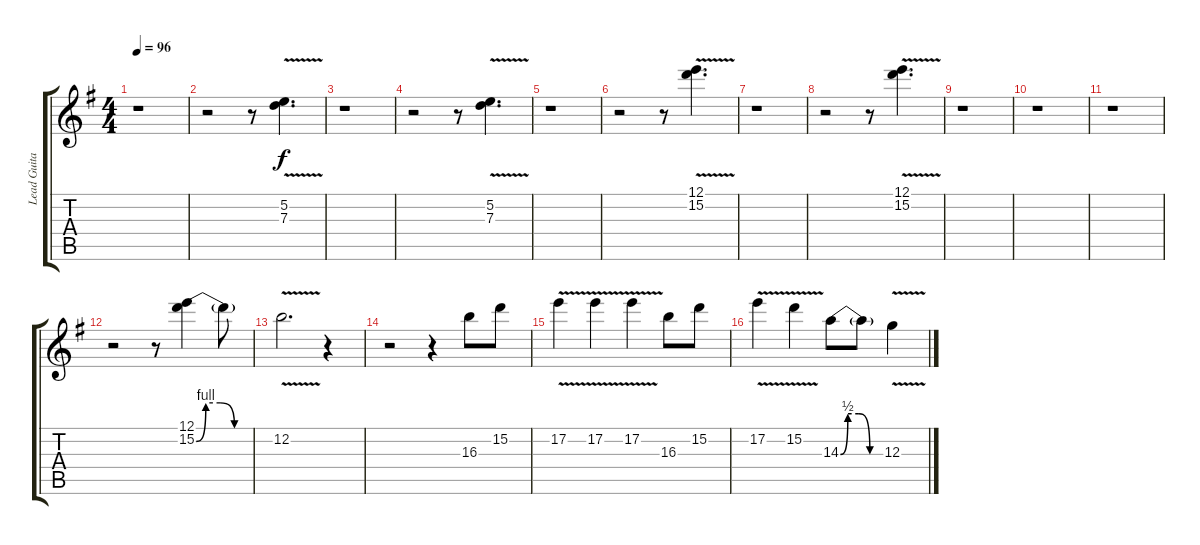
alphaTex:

\track ("Lead Guitar 2" "Lead Guita") {instrument overdrivenguitar}
\staff {score tabs}
\tuning (E4 B3 G3 D3 A2 E2) {hide}
\ts (4 4)
\tempo 96
\clef g2
\ks g
r.1{dy f} |
r.2 r.8 (5.2{v} 7.3{v}).4{d} |
r.1 |
r.2 r.8 (5.2{v} 7.3{v}).4{d} |
r.1 |
r.2 r.8 (12.1{v} 15.2{v}).4{d} |
r.1 |
r.2 r.8 (12.1{v} 15.2{v}).4{d} |
r.1 |
r.1 |
r.1 |
r.2 r.8 (12.1 15.2{be (custom 0 0 10 4 25 4 40 0 60 0)}).4 15.2{t}.8 |
12.2{v}.2{d} r.4 |
r.2 r.4 16.3.8 15.2.8 |
17.2{v}.4 17.2{v}.4 17.2{v}.4 16.3.8 15.2.8 |
17.2{v}.4 15.2{v}.4 14.3{be (custom 0 0 10 2 25 2 40 0 60 0)}.8 14.3{t}.8 12.3{v}.4
